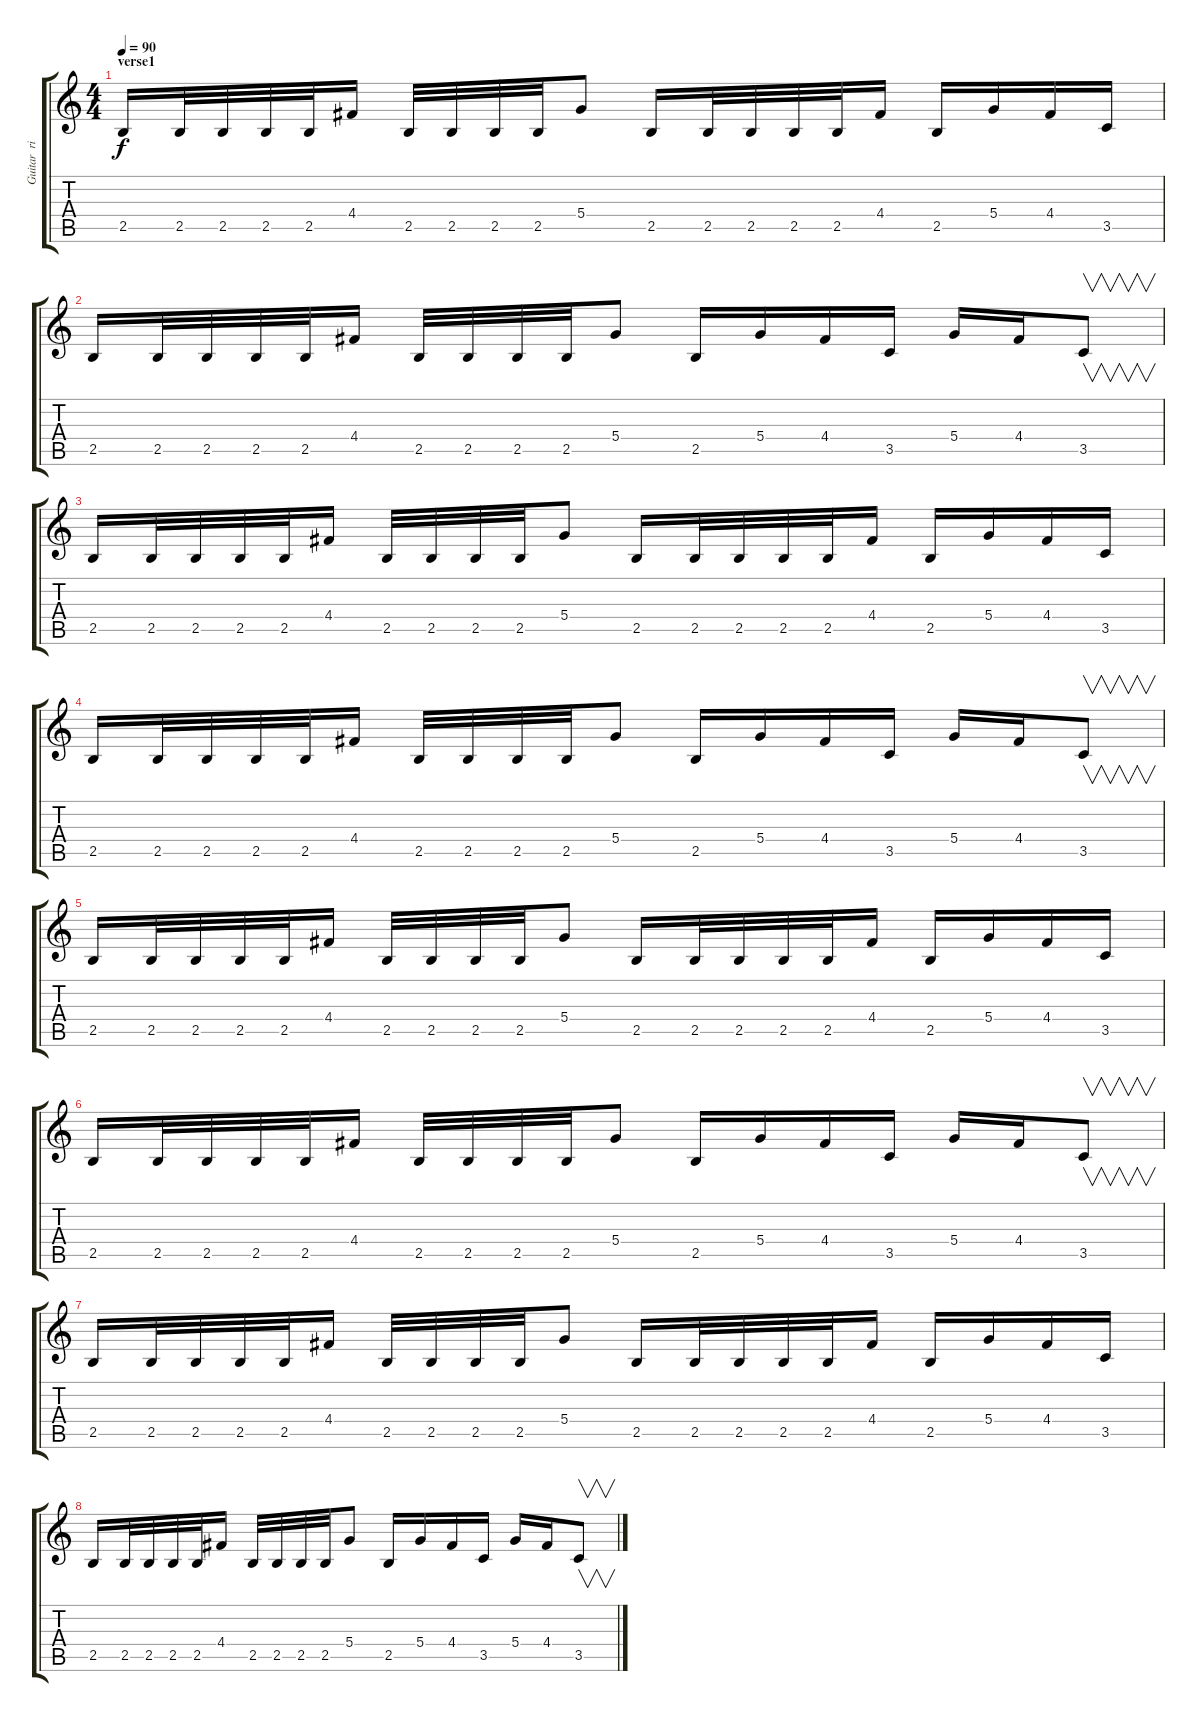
\track ("Guitar  rigth" "Guitar  ri") {instrument distortionguitar}
\staff {score tabs}
\tuning (E4 B3 G3 D3 A2 E2) {hide}
\ts (4 4)
\section ("" "verse1")
\tempo 90
\clef g2
\ks c
2.5.16{dy f} 2.5.32 2.5.32 2.5.32 2.5.32 4.4.16 2.5.32 2.5.32 2.5.32 2.5.32 5.4.8 2.5.16 2.5.32 2.5.32 2.5.32 2.5.32 4.4.16 2.5.16 5.4.16 4.4.16 3.5.16 |
2.5.16 2.5.32 2.5.32 2.5.32 2.5.32 4.4.16 2.5.32 2.5.32 2.5.32 2.5.32 5.4.8 2.5.16 5.4.16 4.4.16 3.5.16 5.4.16 4.4.16 3.5.8{v} |
2.5.16 2.5.32 2.5.32 2.5.32 2.5.32 4.4.16 2.5.32 2.5.32 2.5.32 2.5.32 5.4.8 2.5.16 2.5.32 2.5.32 2.5.32 2.5.32 4.4.16 2.5.16 5.4.16 4.4.16 3.5.16 |
2.5.16 2.5.32 2.5.32 2.5.32 2.5.32 4.4.16 2.5.32 2.5.32 2.5.32 2.5.32 5.4.8 2.5.16 5.4.16 4.4.16 3.5.16 5.4.16 4.4.16 3.5.8{v} |
2.5.16 2.5.32 2.5.32 2.5.32 2.5.32 4.4.16 2.5.32 2.5.32 2.5.32 2.5.32 5.4.8 2.5.16 2.5.32 2.5.32 2.5.32 2.5.32 4.4.16 2.5.16 5.4.16 4.4.16 3.5.16 |
2.5.16 2.5.32 2.5.32 2.5.32 2.5.32 4.4.16 2.5.32 2.5.32 2.5.32 2.5.32 5.4.8 2.5.16 5.4.16 4.4.16 3.5.16 5.4.16 4.4.16 3.5.8{v} |
2.5.16 2.5.32 2.5.32 2.5.32 2.5.32 4.4.16 2.5.32 2.5.32 2.5.32 2.5.32 5.4.8 2.5.16 2.5.32 2.5.32 2.5.32 2.5.32 4.4.16 2.5.16 5.4.16 4.4.16 3.5.16 |
2.5.16 2.5.32 2.5.32 2.5.32 2.5.32 4.4.16 2.5.32 2.5.32 2.5.32 2.5.32 5.4.8 2.5.16 5.4.16 4.4.16 3.5.16 5.4.16 4.4.16 3.5.8{v}
